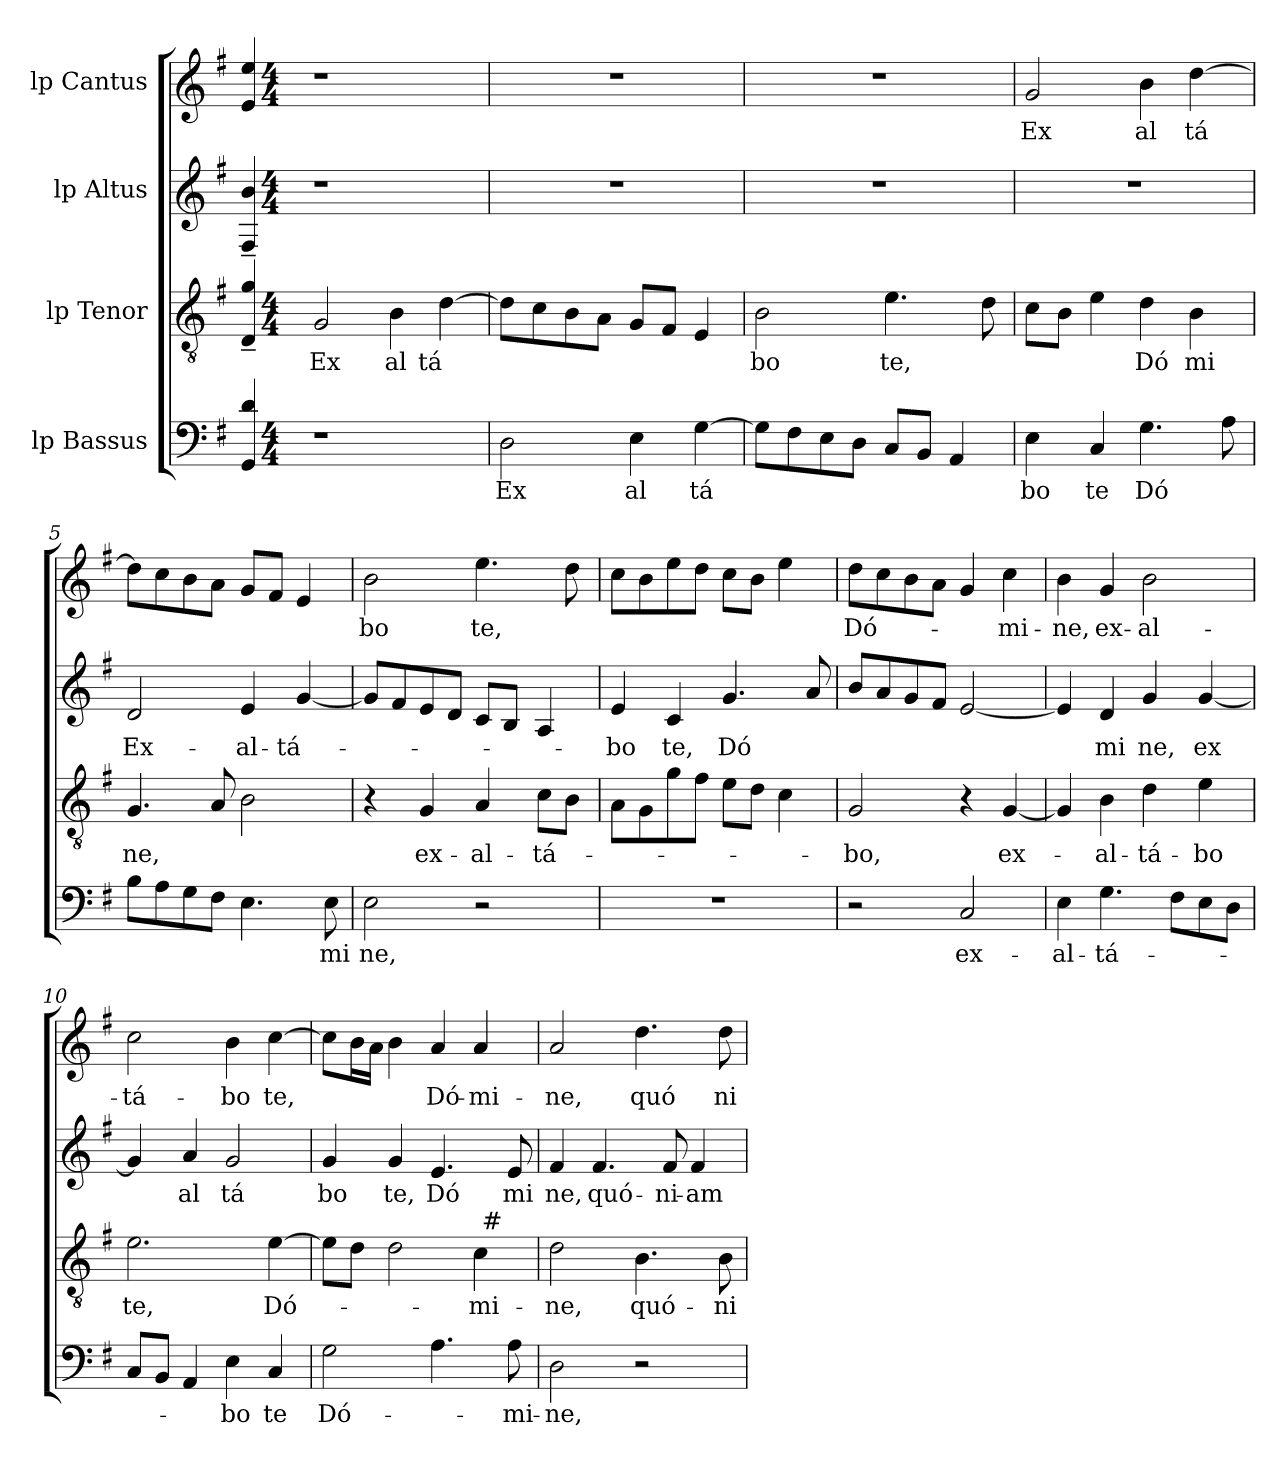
**kern	**text	**kern	**text	**kern	**text	**kern	**text
*part4	*part4	*part3	*part3	*part2	*part2	*part1	*part1
*staff4	*staff4	*staff3	*staff3	*staff2	*staff2	*staff1	*staff1
*I"lp Bassus	*	*I"lp Tenor	*	*I"lp Altus	*	*I"lp Cantus	*
!!LO:PB:g=z
*stria5	*	*stria5	*	*stria5	*	*stria5	*
*clefF4	*	*clefGv2	*	*clefG2	*	*clefG2	*
*k[f#]	*	*k[f#]	*	*k[f#]	*	*k[f#]	*
*G:	*	*G:	*	*G:	*	*G:	*
=1	=1	=1	=1	=1	=1	=1	=1
4d/ 4GG/	.	4g/~> 4D/~>	.	4b/~> 4F#/~>	.	4ee/ 4e/	.
*M4/4	*	*M4/4	*	*M4/4	*	*M4/4	*
*met(c)	*	*met(c)	*	*met(c)	*	*met(c)	*
!	!	!	!LO:LY:b:cj	!	!	!	!
1r	.	2G/	Ex	1r	.	1r	.
!	!	!	!LO:LY:b:cj	!	!	!	!
.	.	4B\	al	.	.	.	.
!	!	!	!LO:LY:b:cj	!	!	!	!
.	.	[>4d\	tá	.	.	.	.
=2	=2	=2	=2	=2	=2	=2	=2
!	!LO:LY:b:cj	!	!	!	!	!	!
2D\	Ex	8d\L]	.	1r	.	1r	.
.	.	8c\	.	.	.	.	.
.	.	8B\	.	.	.	.	.
.	.	8A\J	.	.	.	.	.
!	!LO:LY:b:cj	!	!	!	!	!	!
4E\	al	8G/L	.	.	.	.	.
.	.	8F#/J	.	.	.	.	.
!	!LO:LY:b:cj	!	!	!	!	!	!
[>4G\	tá	4E/	.	.	.	.	.
=3	=3	=3	=3	=3	=3	=3	=3
!	!	!	!LO:LY:b:cj	!	!	!	!
8G\L]	.	2B\	bo	1r	.	1r	.
8F#\	.	.	.	.	.	.	.
8E\	.	.	.	.	.	.	.
8D\J	.	.	.	.	.	.	.
!	!	!	!LO:LY:b:cj	!	!	!	!
8C/L	.	4.e\	te,	.	.	.	.
8BB/J	.	.	.	.	.	.	.
4AA/	.	.	.	.	.	.	.
.	.	8d\	.	.	.	.	.
=4	=4	=4	=4	=4	=4	=4	=4
!	!LO:LY:b:cj	!	!	!	!	!	!LO:LY:b:cj
4E\	bo	8c\L	.	1r	.	2g/	Ex
.	.	8B\J	.	.	.	.	.
!	!LO:LY:b:cj	!	!	!	!	!	!
4C/	te	4e\	.	.	.	.	.
!	!LO:LY:b:cj	!	!LO:LY:b:cj	!	!	!	!LO:LY:b:cj
4.G\	Dó	4d\	Dó	.	.	4b\	al
!	!	!	!LO:LY:b:cj	!	!	!	!LO:LY:b:cj
.	.	4B\	mi	.	.	[>4dd\	tá
8A\	.	.	.	.	.	.	.
=5	=5	=5	=5	=5	=5	=5	=5
!	!	!	!LO:LY:b	!	!LO:LY:b:cj	!	!
8B\L	.	4.G/	ne,	2d/	Ex-	8dd\L]	.
8A\	.	.	.	.	.	8cc\	.
8G\	.	.	.	.	.	8b\	.
8F#\J	.	8A/	.	.	.	8a\J	.
!	!	!	!	!	!LO:LY:b:cj	!	!
4.E\	.	2B\	.	4e/	-al-	8g/L	.
.	.	.	.	.	.	8f#/J	.
!	!	!	!	!	!LO:LY:b:cj	!	!
.	.	.	.	[>4g/	-tá-	4e/	.
!	!LO:LY:b:cj	!	!	!	!	!	!
8E\	mi	.	.	.	.	.	.
!!LO:LB:g=z
=6	=6	=6	=6	=6	=6	=6	=6
!	!LO:LY:b:cj	!	!	!	!	!	!LO:LY:b:cj
*	*	*	*	*^	*	*	*
2E\	ne,	4r	.	8g/L]	2ryy	.	2b\	bo
.	.	.	.	8f#/	.	.	.	.
!	!	!	!LO:LY:b:cj	!	!	!	!	!
.	.	4G/	ex-	8e/	.	.	.	.
.	.	.	.	8d/J	.	.	.	.
!	!	!	!LO:LY:b:cj	!	!	!	!	!LO:LY:b:cj
2r	.	4A/	-al-	8c/L	8...ryy	.	4.ee\	te,
.	.	.	.	8B/J	.	.	.	.
.	.	.	.	.	4ryy	.	.	.
!	!	!	!LO:LY:b:cj	!	!	!	!	!
.	.	8c\L	-tá-	4A/	.	.	.	.
.	.	8B\J	.	.	.	.	8dd\	.
.	.	.	.	.	64ryy	.	.	.
=7	=7	=7	=7	=7	=7	=7	=7	=7
!	!	!	!	!	!	!LO:LY:b:cj	!	!
*	*	*	*	*v	*v	*	*	*
1r	.	8A\L	.	4e/	-bo	8cc\L	.
.	.	8G\	.	.	.	8b\	.
!	!	!	!	!	!LO:LY:b:cj	!	!
.	.	8g\	.	4c/	te,	8ee\	.
.	.	8f#\J	.	.	.	8dd\J	.
!	!	!	!	!	!LO:LY:b:cj	!	!
.	.	8e\L	.	4.g/	Dó	8cc\L	.
.	.	8d\J	.	.	.	8b\J	.
.	.	4c\	.	.	.	4ee\	.
.	.	.	.	8a/	.	.	.
=8	=8	=8	=8	=8	=8	=8	=8
!	!	!	!LO:LY:b:cj	!	!	!	!LO:LY:b:cj
2r	.	2G/	-bo,	8b/L	.	8dd\L	Dó-
.	.	.	.	8a/	.	8cc\	.
.	.	.	.	8g/	.	8b\	.
.	.	.	.	8f#/J	.	8a\J	.
!	!LO:LY:b:cj	!	!	!	!	!	!
2C/	ex-	4r	.	[<2e/	.	4g/	.
!	!	!	!LO:LY:b:cj	!	!	!	!LO:LY:b:cj
.	.	[<4G/	ex-	.	.	4cc\	-mi-
=9	=9	=9	=9	=9	=9	=9	=9
!	!LO:LY:b:cj	!	!	!	!	!	!LO:LY:b:cj
4E\	-al-	4G/]	.	4e/]	.	4b\	-ne,
!	!LO:LY:b:cj	!	!LO:LY:b:cj	!	!LO:LY:b:cj	!	!LO:LY:b:cj
4.G\	-tá-	4B\	-al-	4d/	mi	4g/	ex-
!	!	!	!LO:LY:b:cj	!	!LO:LY:b:cj	!	!LO:LY:b:cj
.	.	4d\	-tá-	4g/	ne,	2b\	-al-
8F#\L	.	.	.	.	.	.	.
!	!	!	!LO:LY:b:cj	!	!LO:LY:b:cj	!	!
8E\	.	4e\	-bo	[<4g/	ex	.	.
8D\J	.	.	.	.	.	.	.
=10	=10	=10	=10	=10	=10	=10	=10
!	!	!	!LO:LY:b:cj	!	!	!	!LO:LY:b:cj
8C/L	.	2.e\	te,	4g/]	.	2cc\	-tá-
8BB/J	.	.	.	.	.	.	.
!	!	!	!	!	!LO:LY:b:cj	!	!
4AA/	.	.	.	4a/	al	.	.
!	!LO:LY:b:cj	!	!	!	!LO:LY:b:cj	!	!LO:LY:b:cj
4E\	-bo	.	.	2g/	tá	4b\	-bo
!	!LO:LY:b:cj	!	!LO:LY:b:cj	!	!	!	!LO:LY:b:cj
4C/	te	[>4e\	Dó-	.	.	[>4cc\	te,
=11	=11	=11	=11	=11	=11	=11	=11
!	!LO:LY:b:cj	!	!	!	!LO:LY:b:cj	!	!
*	*	*^	*	*	*	*	*
2G\	Dó-	8e\L]	2ryy	.	4g/	bo	8cc\L]	.
.	.	8d\J	.	.	.	.	16b\	.
.	.	.	.	.	.	.	16a\J	.
!	!	!	!	!	!	!LO:LY:b:cj	!	!
.	.	2d\	.	.	4g/	te,	4b\	.
!	!	!	!	!	!	!LO:LY:b:cj	!	!LO:LY:b:cj
4.A\	.	.	4ryy	.	4.e/	Dó	4a/	Dó-
!	!	!	!	!LO:LY:b:cj	!	!	!	!LO:LY:b:cj
.	.	4c\	64ryy	-mi-	.	.	4a/	-mi-
!	!	!	!LO:TX:a:t=#	!	!	!	!	!
.	.	.	8...ryy	.	.	.	.	.
!	!LO:LY:b:cj	!	!	!	!	!LO:LY:b:cj	!	!
8A\	-mi-	.	.	.	8e/	mi	.	.
!!LO:LB:g=z
=12	=12	=12	=12	=12	=12	=12	=12	=12
!	!LO:LY:b:cj	!	!	!LO:LY:b:cj	!	!LO:LY:b:cj	!	!LO:LY:b:cj
*	*	*v	*v	*	*	*	*	*
2D\	-ne,	2d\	-ne,	4f#/	ne,	2a/	-ne,
!	!	!	!	!	!LO:LY:b:cj	!	!
.	.	.	.	4.f#/	quó-	.	.
!	!	!	!LO:LY:b:cj	!	!	!	!LO:LY:b:cj
2r	.	4.B\	quó-	.	.	4.dd\	quó
!	!	!	!	!	!LO:LY:b:cj	!	!
.	.	.	.	8f#/	-ni-	.	.
!	!	!	!	!	!LO:LY:b:cj	!	!
.	.	.	.	4f#/	-am	.	.
!	!	!	!LO:LY:b:cj	!	!	!	!LO:LY:b:cj
.	.	8B\	-ni-	.	.	8dd\	ni
=	=	=	=	=	=	=	=
*-	*-	*-	*-	*-	*-	*-	*-
